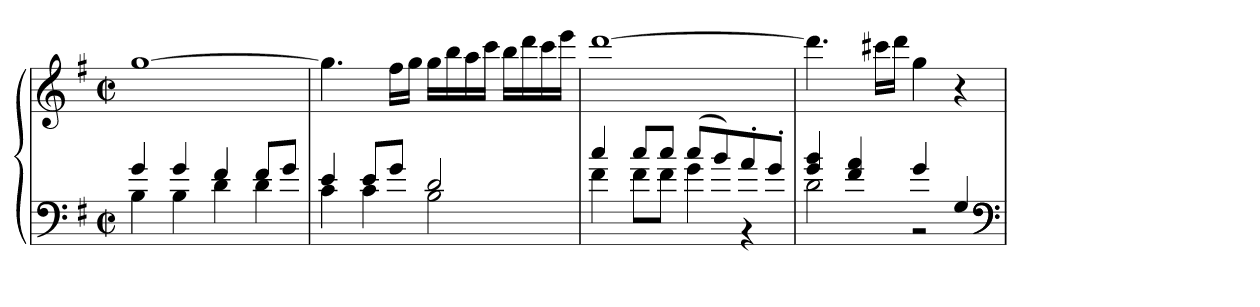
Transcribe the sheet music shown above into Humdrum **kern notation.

**kern	**kern
*part1	*part1
*staff2	*staff1
*clefF4	*clefG2
*k[f#]	*k[f#]
*G:	*G:
*M2/2	*M2/2
*met(c|)	*met(c|)
=	=
*^	*
4g	4B	[1gg
4g	4B	.
4f#	4d	.
8f#L	4d	.
8gJ	.	.
=97	=97	=97
4e	4c	4.gg]
8eL	4c	.
8gJ	.	16ff#LL
.	.	16ggJJ
2d	2B	16ggLL
.	.	16bb
.	.	16aa
.	.	16cccJJ
.	.	16bbLL
.	.	16ddd
.	.	16ccc
.	.	16eeeJJ
=98	=98	=98
4cc	4f#	[1ddd
8ccL	8f#L	.
8ccJ	8f#J	.
(8ccL	4g	.
8b)	.	.
8a'	4r	.
8g'J	.	.
=99	=99	=99
4g 4b	2d	4.ddd]
4f# 4a	.	.
.	.	16ccc#XLL
.	.	16dddJJ
4g	2r	4gg
4G	.	4r
*v	*v	*
*clefF4	*
=	=
*-	*-
